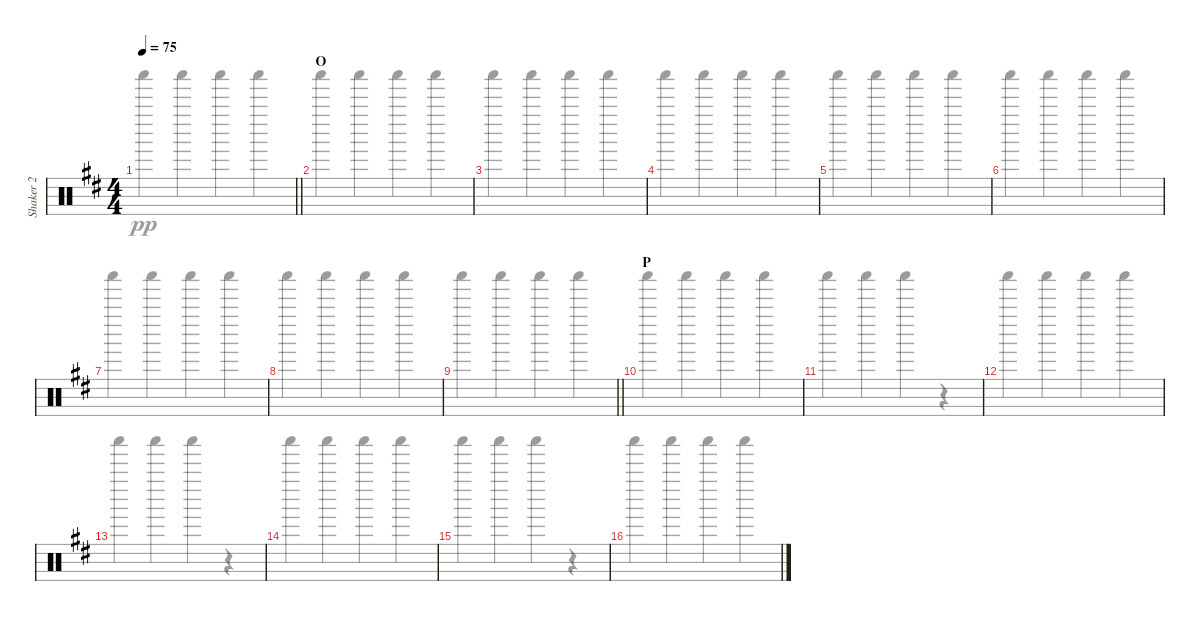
\track ("Shaker 2" "Shaker 2") {instrument percussion}
\staff {score}
\articulation defaults
\voice
\ts (4 4)
\tempo 75
\clef neutral
\barLineRight lightlight
\ks d
|
\section ("" "O")
|
|
|
|
|
|
|
\barLineRight lightlight
|
\section ("" "P")
|
|
|
|
|
|
\voice
\clef neutral
\barLineRight lightlight
\ks d "Shaker (hit)".4{dy pp} "Shaker (hit)".4 "Shaker (hit)".4 "Shaker (hit)".4
|
"Shaker (hit)".4 "Shaker (hit)".4 "Shaker (hit)".4 "Shaker (hit)".4 |
"Shaker (hit)".4 "Shaker (hit)".4 "Shaker (hit)".4 "Shaker (hit)".4 |
"Shaker (hit)".4 "Shaker (hit)".4 "Shaker (hit)".4 "Shaker (hit)".4 |
"Shaker (hit)".4 "Shaker (hit)".4 "Shaker (hit)".4 "Shaker (hit)".4 |
"Shaker (hit)".4 "Shaker (hit)".4 "Shaker (hit)".4 "Shaker (hit)".4 |
"Shaker (hit)".4 "Shaker (hit)".4 "Shaker (hit)".4 "Shaker (hit)".4 |
"Shaker (hit)".4 "Shaker (hit)".4 "Shaker (hit)".4 "Shaker (hit)".4 |
\barLineRight lightlight "Shaker (hit)".4 "Shaker (hit)".4 "Shaker (hit)".4 "Shaker (hit)".4
|
"Shaker (hit)".4 "Shaker (hit)".4 "Shaker (hit)".4 "Shaker (hit)".4 |
"Shaker (hit)".4 "Shaker (hit)".4 "Shaker (hit)".4 r.4 |
"Shaker (hit)".4 "Shaker (hit)".4 "Shaker (hit)".4 "Shaker (hit)".4 |
"Shaker (hit)".4 "Shaker (hit)".4 "Shaker (hit)".4 r.4 |
"Shaker (hit)".4 "Shaker (hit)".4 "Shaker (hit)".4 "Shaker (hit)".4 |
"Shaker (hit)".4 "Shaker (hit)".4 "Shaker (hit)".4 r.4 |
"Shaker (hit)".4 "Shaker (hit)".4 "Shaker (hit)".4 "Shaker (hit)".4
